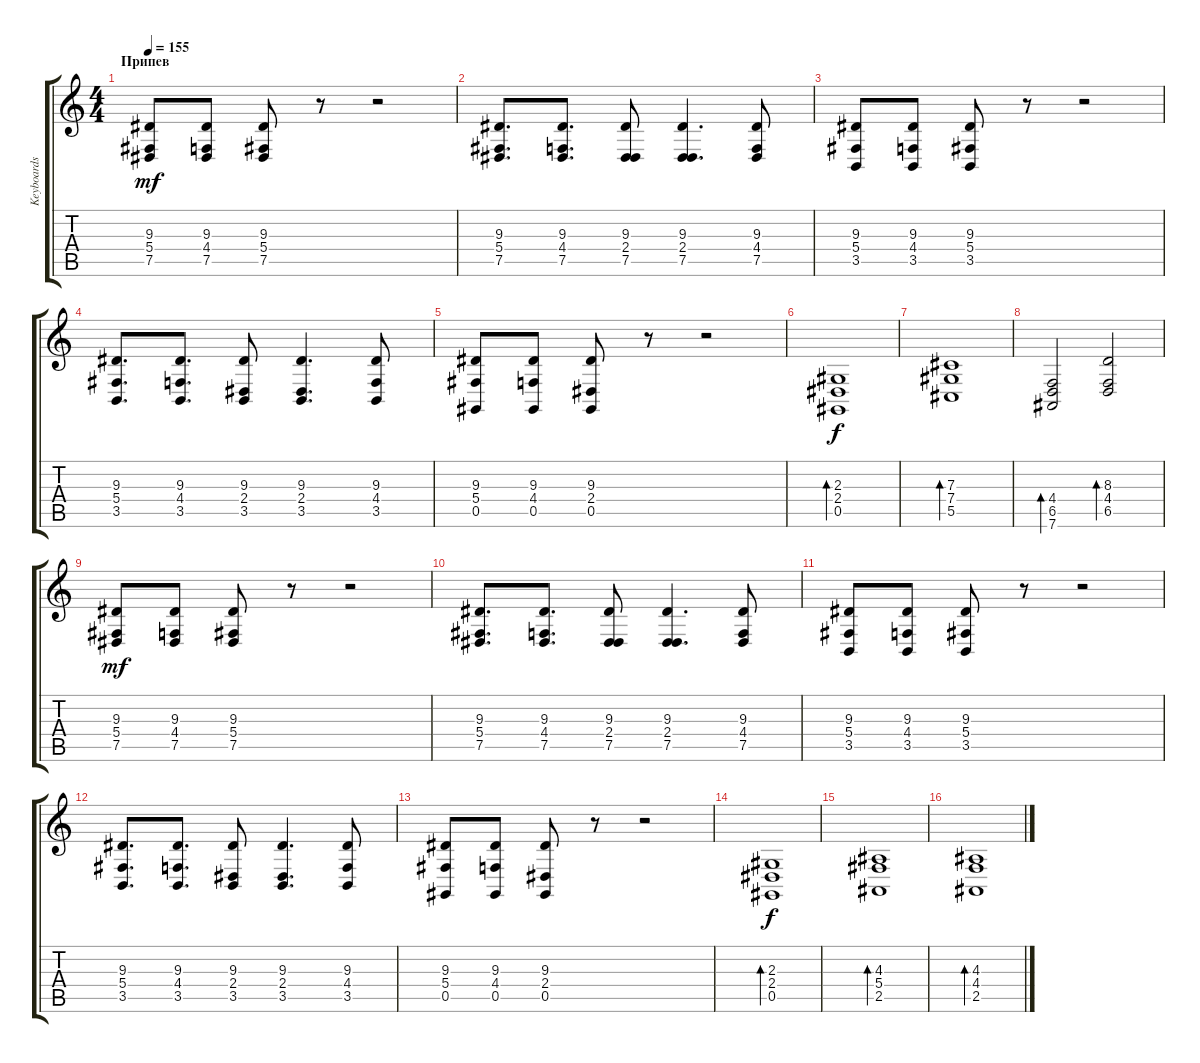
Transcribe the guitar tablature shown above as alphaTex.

\track ("Keyboards" "Keyboards") {instrument harpsichord}
\staff {score tabs}
\tuning (Eb4 Bb3 Gb3 Db3 Ab2 Eb2) {hide}
\ts (4 4)
\section ("" "Припев")
\tempo 155
\clef g2
\ks c
(9.3 5.4 7.5).8{dy mf} (9.3 4.4 7.5).8 (9.3 5.4 7.5).8 r.8 r.2 |
(9.3 5.4 7.5).8{d} (9.3 4.4 7.5).8{d} (9.3 2.4 7.5).8 (9.3 2.4 7.5).4{d} (9.3 4.4 7.5).8 |
(9.3 5.4 3.5).8 (9.3 4.4 3.5).8 (9.3 5.4 3.5).8 r.8 r.2 |
(9.3 5.4 3.5).8{d} (9.3 4.4 3.5).8{d} (9.3 2.4 3.5).8 (9.3 2.4 3.5).4{d} (9.3 4.4 3.5).8 |
(9.3 5.4 0.5).8 (9.3 4.4 0.5).8 (9.3 2.4 0.5).8 r.8 r.2 |
(2.3 2.4 0.5).1{bd 240 dy f} |
(7.3 7.4 5.5).1{bd 240} |
(4.4 6.5 7.6).2{bd 240} (8.3 4.4 6.5).2{bd 240} |
(9.3 5.4 7.5).8{dy mf} (9.3 4.4 7.5).8 (9.3 5.4 7.5).8 r.8 r.2 |
(9.3 5.4 7.5).8{d} (9.3 4.4 7.5).8{d} (9.3 2.4 7.5).8 (9.3 2.4 7.5).4{d} (9.3 4.4 7.5).8 |
(9.3 5.4 3.5).8 (9.3 4.4 3.5).8 (9.3 5.4 3.5).8 r.8 r.2 |
(9.3 5.4 3.5).8{d} (9.3 4.4 3.5).8{d} (9.3 2.4 3.5).8 (9.3 2.4 3.5).4{d} (9.3 4.4 3.5).8 |
(9.3 5.4 0.5).8 (9.3 4.4 0.5).8 (9.3 2.4 0.5).8 r.8 r.2 |
(2.3 2.4 0.5).1{bd 240 dy f} |
(4.3 5.4 2.5).1{bd 240} |
(4.3 4.4 2.5).1{bd 240}
